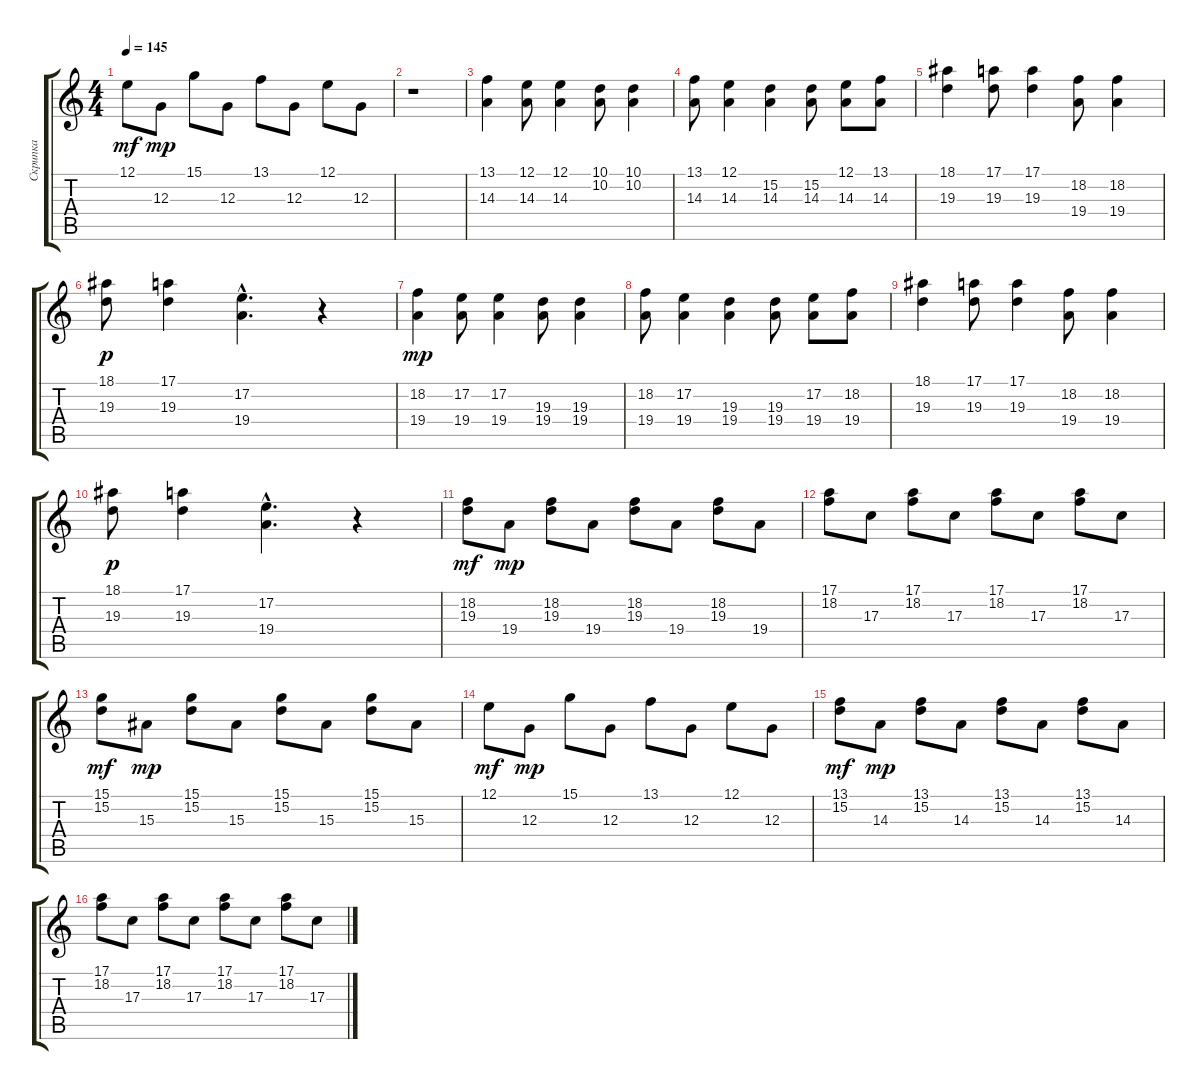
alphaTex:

\track ("Скрипка" "Скрипка") {instrument violin}
\staff {score tabs}
\tuning (E4 B3 G3 D3 A2 E2) {hide}
\ts (4 4)
\tempo 145
\clef g2
\ks c
12.1.8{dy mf} 12.3.8{dy mp} 15.1.8 12.3.8 13.1.8 12.3.8 12.1.8 12.3.8 |
r.1 |
(13.1 14.3).4 (12.1 14.3).8 (12.1 14.3).4 (10.1 10.2).8 (10.1 10.2).4 |
(13.1 14.3).8 (12.1 14.3).4 (15.2 14.3).4 (15.2 14.3).8 (12.1 14.3).8 (13.1 14.3).8 |
(18.1 19.3).4 (17.1 19.3).8 (17.1 19.3).4 (18.2 19.4).8 (18.2 19.4).4 |
(18.1 19.3).8{dy p} (17.1 19.3).4 (17.2{hac} 19.4{hac}).4{d} r.4 |
(18.2 19.4).4{dy mp} (17.2 19.4).8 (17.2 19.4).4 (19.3 19.4).8 (19.3 19.4).4 |
(18.2 19.4).8 (17.2 19.4).4 (19.3 19.4).4 (19.3 19.4).8 (17.2 19.4).8 (18.2 19.4).8 |
(18.1 19.3).4 (17.1 19.3).8 (17.1 19.3).4 (18.2 19.4).8 (18.2 19.4).4 |
(18.1 19.3).8{dy p} (17.1 19.3).4 (17.2{hac} 19.4{hac}).4{d} r.4 |
(18.2 19.3).8{dy mf} 19.4.8{dy mp} (18.2 19.3).8 19.4.8 (18.2 19.3).8 19.4.8 (18.2 19.3).8 19.4.8 |
(17.1 18.2).8 17.3.8 (17.1 18.2).8 17.3.8 (17.1 18.2).8 17.3.8 (17.1 18.2).8 17.3.8 |
(15.1 15.2).8{dy mf} 15.3.8{dy mp} (15.1 15.2).8 15.3.8 (15.1 15.2).8 15.3.8 (15.1 15.2).8 15.3.8 |
12.1.8{dy mf} 12.3.8{dy mp} 15.1.8 12.3.8 13.1.8 12.3.8 12.1.8 12.3.8 |
(13.1 15.2).8{dy mf} 14.3.8{dy mp} (13.1 15.2).8 14.3.8 (13.1 15.2).8 14.3.8 (13.1 15.2).8 14.3.8 |
(17.1 18.2).8 17.3.8 (17.1 18.2).8 17.3.8 (17.1 18.2).8 17.3.8 (17.1 18.2).8 17.3.8
